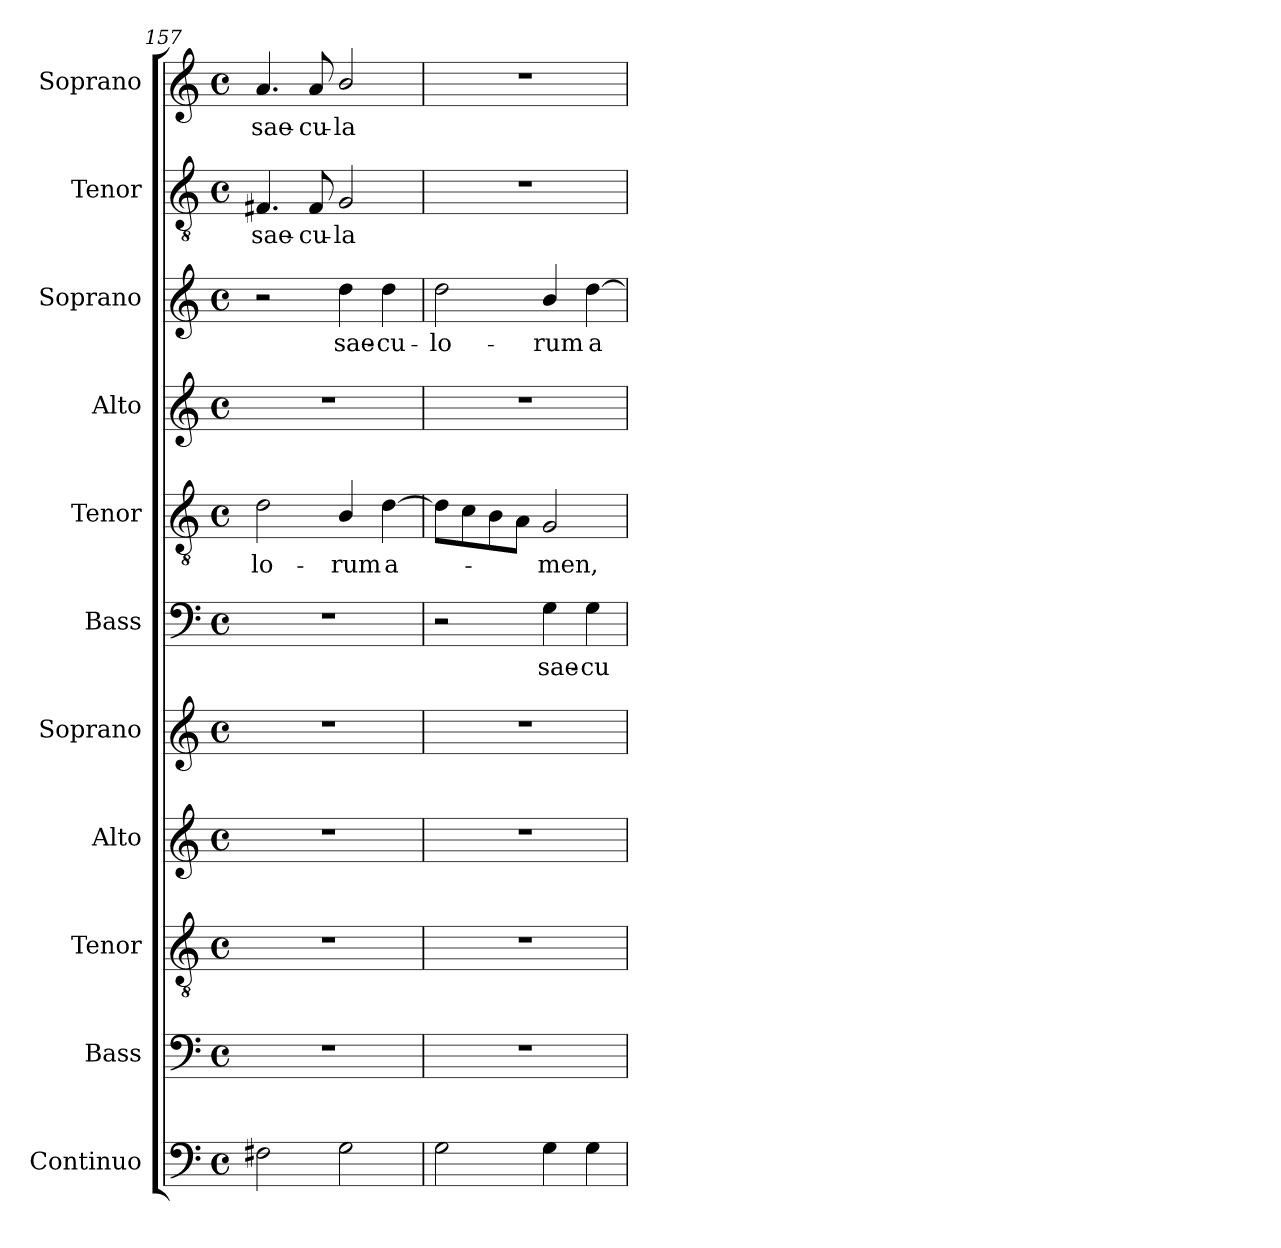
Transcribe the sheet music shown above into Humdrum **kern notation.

**kern	**kern	**kern	**kern	**kern	**kern	**text	**kern	**text	**kern	**kern	**text	**kern	**text	**kern	**text
*part11	*part10	*part9	*part8	*part7	*part6	*part6	*part5	*part5	*part4	*part3	*part3	*part2	*part2	*part1	*part1
*staff11	*staff10	*staff9	*staff8	*staff7	*staff6	*staff6	*staff5	*staff5	*staff4	*staff3	*staff3	*staff2	*staff2	*staff1	*staff1
*I"Continuo	*I"Bass	*I"Tenor	*I"Alto	*I"Soprano	*I"Bass	*	*I"Tenor	*	*I"Alto	*I"Soprano	*	*I"Tenor	*	*I"Soprano	*
*I'Cont.	*I'B.	*I'T.	*I'A.	*I'S.	*I'B.	*	*I'T.	*	*I'A.	*I'S.	*	*I'T.	*	*I'S.	*
*clefF4	*clefF4	*clefGv2	*clefG2	*clefG2	*clefF4	*	*clefGv2	*	*clefG2	*clefG2	*	*clefGv2	*	*clefG2	*
*	*	*ITrd7c12	*	*	*	*	*ITrd7c12	*	*	*	*	*ITrd7c12	*	*	*
*k[]	*k[]	*k[]	*k[]	*k[]	*k[]	*	*k[]	*	*k[]	*k[]	*	*k[]	*	*k[]	*
*C:	*C:	*C:	*C:	*C:	*C:	*	*C:	*	*C:	*C:	*	*C:	*	*C:	*
*M4/4	*M4/4	*M4/4	*M4/4	*M4/4	*M4/4	*	*M4/4	*	*M4/4	*M4/4	*	*M4/4	*	*M4/4	*
*met(c)	*met(c)	*met(c)	*met(c)	*met(c)	*met(c)	*	*met(c)	*	*met(c)	*met(c)	*	*met(c)	*	*met(c)	*
=157	=157	=157	=157	=157	=157	=157	=157	=157	=157	=157	=157	=157	=157	=157	=157
!	!	!	!	!	!	!	!	!LO:LY:b:color=#000000	!	!	!	!	!	!	!
!	!	!	!	!	!	!	!	!	!	!	!	!	!LO:LY:b:color=#000000	!	!
!	!	!	!	!	!	!	!	!	!	!	!	!	!	!	!LO:LY:b:color=#000000
2F#Xi\	1r	1r	1r	1r	1r	.	2Di\	-lo-	1r	2r	.	4.FF#Xi/	sae-	4.ai/	sae-
!	!	!	!	!	!	!	!	!	!	!	!	!	!LO:LY:b:color=#000000	!	!
!	!	!	!	!	!	!	!	!	!	!	!	!	!	!	!LO:LY:b:color=#000000
.	.	.	.	.	.	.	.	.	.	.	.	8FF#i/	-cu-	8ai/	-cu-
!	!	!	!	!	!	!	!	!LO:LY:b:color=#000000	!	!	!	!	!	!	!
!	!	!	!	!	!	!	!	!	!	!	!LO:LY:b:color=#000000	!	!	!	!
!	!	!	!	!	!	!	!	!	!	!	!	!	!LO:LY:b:color=#000000	!	!
!	!	!	!	!	!	!	!	!	!	!	!	!	!	!	!LO:LY:b:color=#000000
2Gi\	.	.	.	.	.	.	4BBi/	-rum	.	4ddi\	sae-	2GGi/	-la	2bi/	-la
!	!	!	!	!	!	!	!	!LO:LY:b:color=#000000	!	!	!	!	!	!	!
!	!	!	!	!	!	!	!	!	!	!	!LO:LY:b:color=#000000	!	!	!	!
.	.	.	.	.	.	.	[4Di\	a-	.	4ddi\	-cu-	.	.	.	.
=158	=158	=158	=158	=158	=158	=158	=158	=158	=158	=158	=158	=158	=158	=158	=158
!	!	!	!	!	!	!	!	!	!	!	!LO:LY:b:color=#000000	!	!	!	!
2Gi\	1r	1r	1r	1r	2r	.	8Di\L]	.	1r	2ddi\	-lo-	1r	.	1r	.
.	.	.	.	.	.	.	8Ci\	.	.	.	.	.	.	.	.
.	.	.	.	.	.	.	8BBi\	.	.	.	.	.	.	.	.
.	.	.	.	.	.	.	8AAi\J	.	.	.	.	.	.	.	.
!	!	!	!	!	!	!LO:LY:b:color=#000000	!	!	!	!	!	!	!	!	!
!	!	!	!	!	!	!	!	!LO:LY:b:color=#000000	!	!	!	!	!	!	!
!	!	!	!	!	!	!	!	!	!	!	!LO:LY:b:color=#000000	!	!	!	!
4Gi\	.	.	.	.	4Gi\	sae-	2GGi/	-men,	.	4bi/	-rum	.	.	.	.
!	!	!	!	!	!	!LO:LY:b:color=#000000	!	!	!	!	!	!	!	!	!
!	!	!	!	!	!	!	!	!	!	!	!LO:LY:b:color=#000000	!	!	!	!
4Gi\	.	.	.	.	4Gi\	-cu-	.	.	.	[4ddi\	a-	.	.	.	.
=	=	=	=	=	=	=	=	=	=	=	=	=	=	=	=
*-	*-	*-	*-	*-	*-	*-	*-	*-	*-	*-	*-	*-	*-	*-	*-
